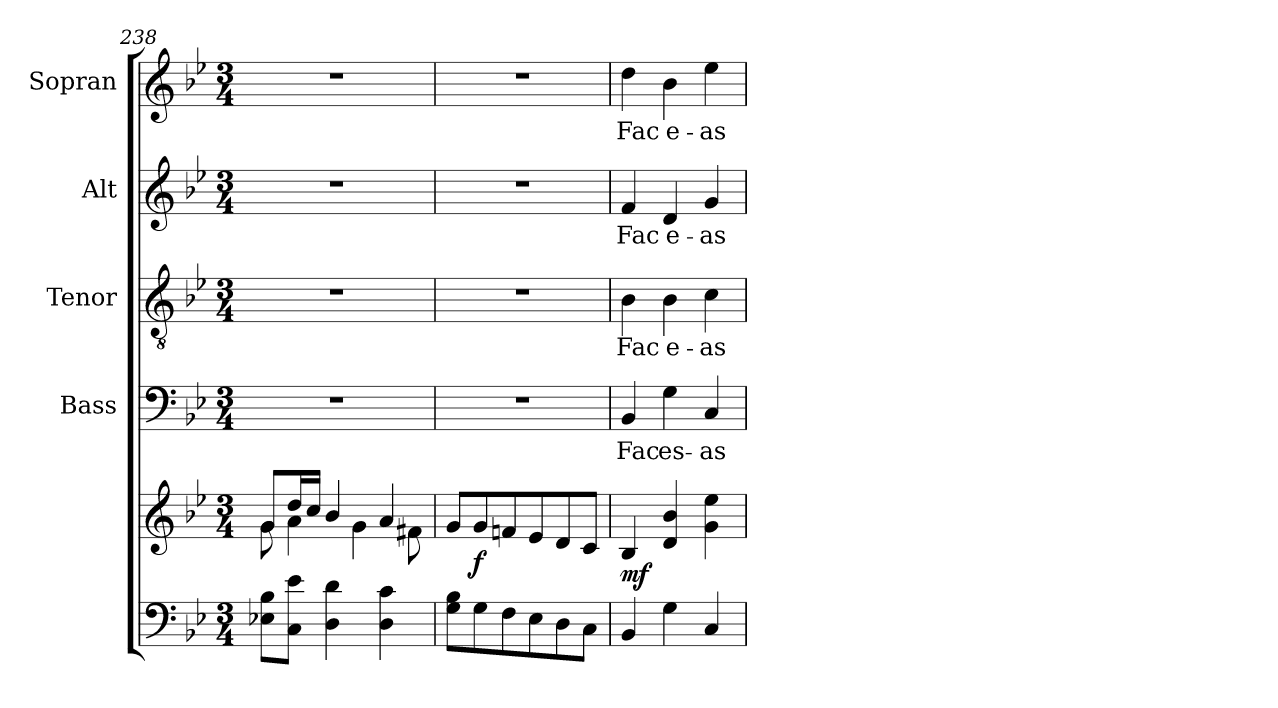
**kern	**kern	**dynam	**kern	**text	**kern	**text	**kern	**text	**kern	**text
*part5	*part5	*part5	*part4	*part4	*part3	*part3	*part2	*part2	*part1	*part1
*staff6	*staff5	*staff5/6	*staff4	*staff4	*staff3	*staff3	*staff2	*staff2	*staff1	*staff1
*	*	*	*I"Bass	*	*I"Tenor	*	*I"Alt	*	*I"Sopran	*
*	*	*	*I'B.	*	*I'T.	*	*I'A.	*	*I'S.	*
*clefF4	*clefG2	*	*clefF4	*	*clefGv2	*	*clefG2	*	*clefG2	*
*k[b-e-]	*k[b-e-]	*	*k[b-e-]	*	*k[b-e-]	*	*k[b-e-]	*	*k[b-e-]	*
*B-:	*B-:	*	*B-:	*	*B-:	*	*B-:	*	*B-:	*
*M3/4	*M3/4	*	*M3/4	*	*M3/4	*	*M3/4	*	*M3/4	*
=238	=238	=238	=238	=238	=238	=238	=238	=238	=238	=238
*	*^	*	*	*	*	*	*	*	*	*
8E-X\ 8B-\L	8g/L	8g\	.	2.r	.	2.r	.	2.r	.	2.r	.
8C\ 8e-\J	16dd/L	4a\	.	.	.	.	.	.	.	.	.
.	16cc/JJ	.	.	.	.	.	.	.	.	.	.
4D\ 4d\	4b-/	.	.	.	.	.	.	.	.	.	.
.	.	4g\	.	.	.	.	.	.	.	.	.
4D\ 4c\	4a/	.	.	.	.	.	.	.	.	.	.
.	.	8f#X\	.	.	.	.	.	.	.	.	.
*	*v	*v	*	*	*	*	*	*	*	*	*
=239	=239	=239	=239	=239	=239	=239	=239	=239	=239	=239
8G\ 8B-\L	8g/L	.	2.r	.	2.r	.	2.r	.	2.r	.
!	!	!LO:DY:b	!	!	!	!	!	!	!	!
8G\	8g/	f	.	.	.	.	.	.	.	.
8F\	8fn/	.	.	.	.	.	.	.	.	.
8E-\	8e-/	.	.	.	.	.	.	.	.	.
8D\	8d/	.	.	.	.	.	.	.	.	.
8C\J	8c/J	.	.	.	.	.	.	.	.	.
=240	=240	=240	=240	=240	=240	=240	=240	=240	=240	=240
!	!	!LO:DY:b	!	!LO:LY:b	!	!LO:LY:b	!	!LO:LY:b	!	!LO:LY:b
4BB-/	4B-/	mf	4BB-/	Fac	4B-\	Fac	4f/	Fac	4dd\	Fac
!	!	!	!	!LO:LY:b	!	!LO:LY:b	!	!LO:LY:b	!	!LO:LY:b
4G\	4d/ 4b-/	.	4G\	es-	4B-\	e-	4d/	e-	4b-\	e-
!	!	!	!	!LO:LY:b	!	!LO:LY:b	!	!LO:LY:b	!	!LO:LY:b
4C/	4g\ 4ee-\	.	4C/	-as	4c\	-as	4g/	-as	4ee-\	-as
=	=	=	=	=	=	=	=	=	=	=
*-	*-	*-	*-	*-	*-	*-	*-	*-	*-	*-
